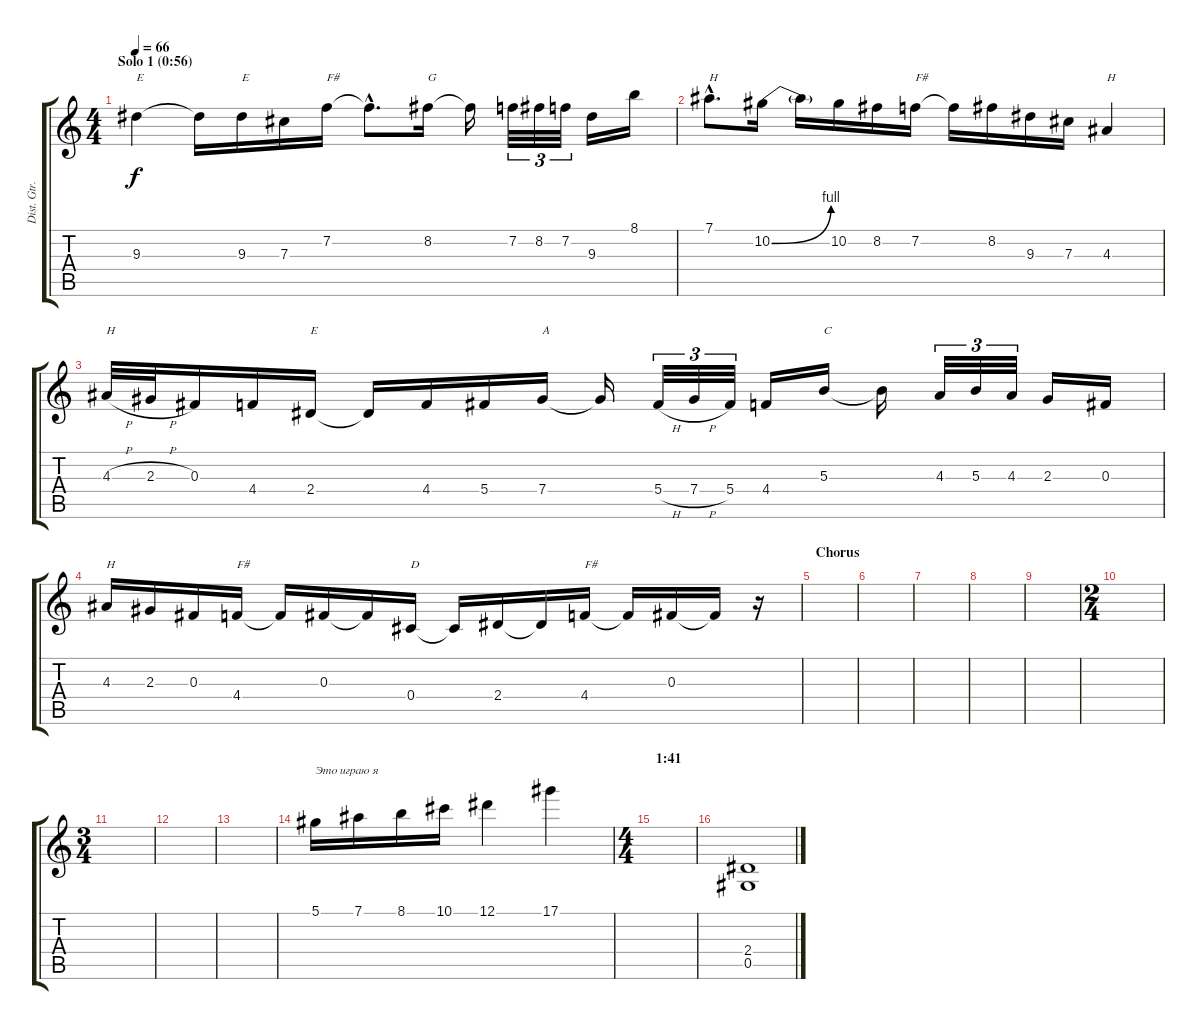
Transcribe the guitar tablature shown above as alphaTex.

\track ("Dist. Gtr. 1" "Dist. Gtr.") {instrument distortionguitar}
\staff {score tabs}
\tuning (Eb4 Bb3 Gb3 Db3 Ab2 Eb2) {hide}
\ts (4 4)
\section ("" "Solo 1 (0:56)")
\tempo 66
\clef g2
\ks c
9.3.4{txt "E" dy f} 9.3{t}.16 9.3.16{txt "E"} 7.3.16 7.2.16{txt "F#"} 7.2{hac t}.8{d} 8.2.16{txt "G"} 8.2{t}.16 7.2.32{tu (3 2)} 8.2.32{tu (3 2)} 7.2.32{tu (3 2)} 9.3.16 8.1.16 |
7.1{hac}.8{d txt "H"} 10.2{be (bend 0 0 60 4)}.16 10.2{t}.16 10.2.16 8.2.16 7.2.16{txt "F#"} 7.2{t}.16 8.2.16 9.3.16 7.3.16 4.3.4{txt "H"} |
4.3{h}.32{txt "H"} 2.3{h}.32 0.3.16 4.4.16 2.4.16{txt "E"} 2.4{t}.16 4.4.16 5.4.16 7.4.16{txt "A"} 7.4{t}.16 5.4{h}.32{tu (3 2)} 7.4{h}.32{tu (3 2)} 5.4.32{tu (3 2)} 4.4.16 5.3.16{txt "C"} 5.3{t}.16 4.3.32{tu (3 2)} 5.3.32{tu (3 2)} 4.3.32{tu (3 2)} 2.3.16 0.3.16 |
4.3.16{txt "H"} 2.3.16 0.3.16 4.4.16{txt "F#"} 4.4{t}.16 0.3.16 0.3{t}.16 0.4.16{txt "D"} 0.4{t}.16 2.4.16 2.4{t}.16 4.4.16{txt "F#"} 4.4{t}.16 0.3.16 0.3{t}.16 r.16 |
\section ("" "Chorus")
|
|
|
|
|
\ts (2 4)
|
\ts (3 4)
|
|
|
5.1.16{txt "Это играю я"} 7.1.16 8.1.16 10.1.16 12.1.4 17.1.4 |
\ts (4 4)
\section ("" "1:41")
|
(2.4 0.5).1
